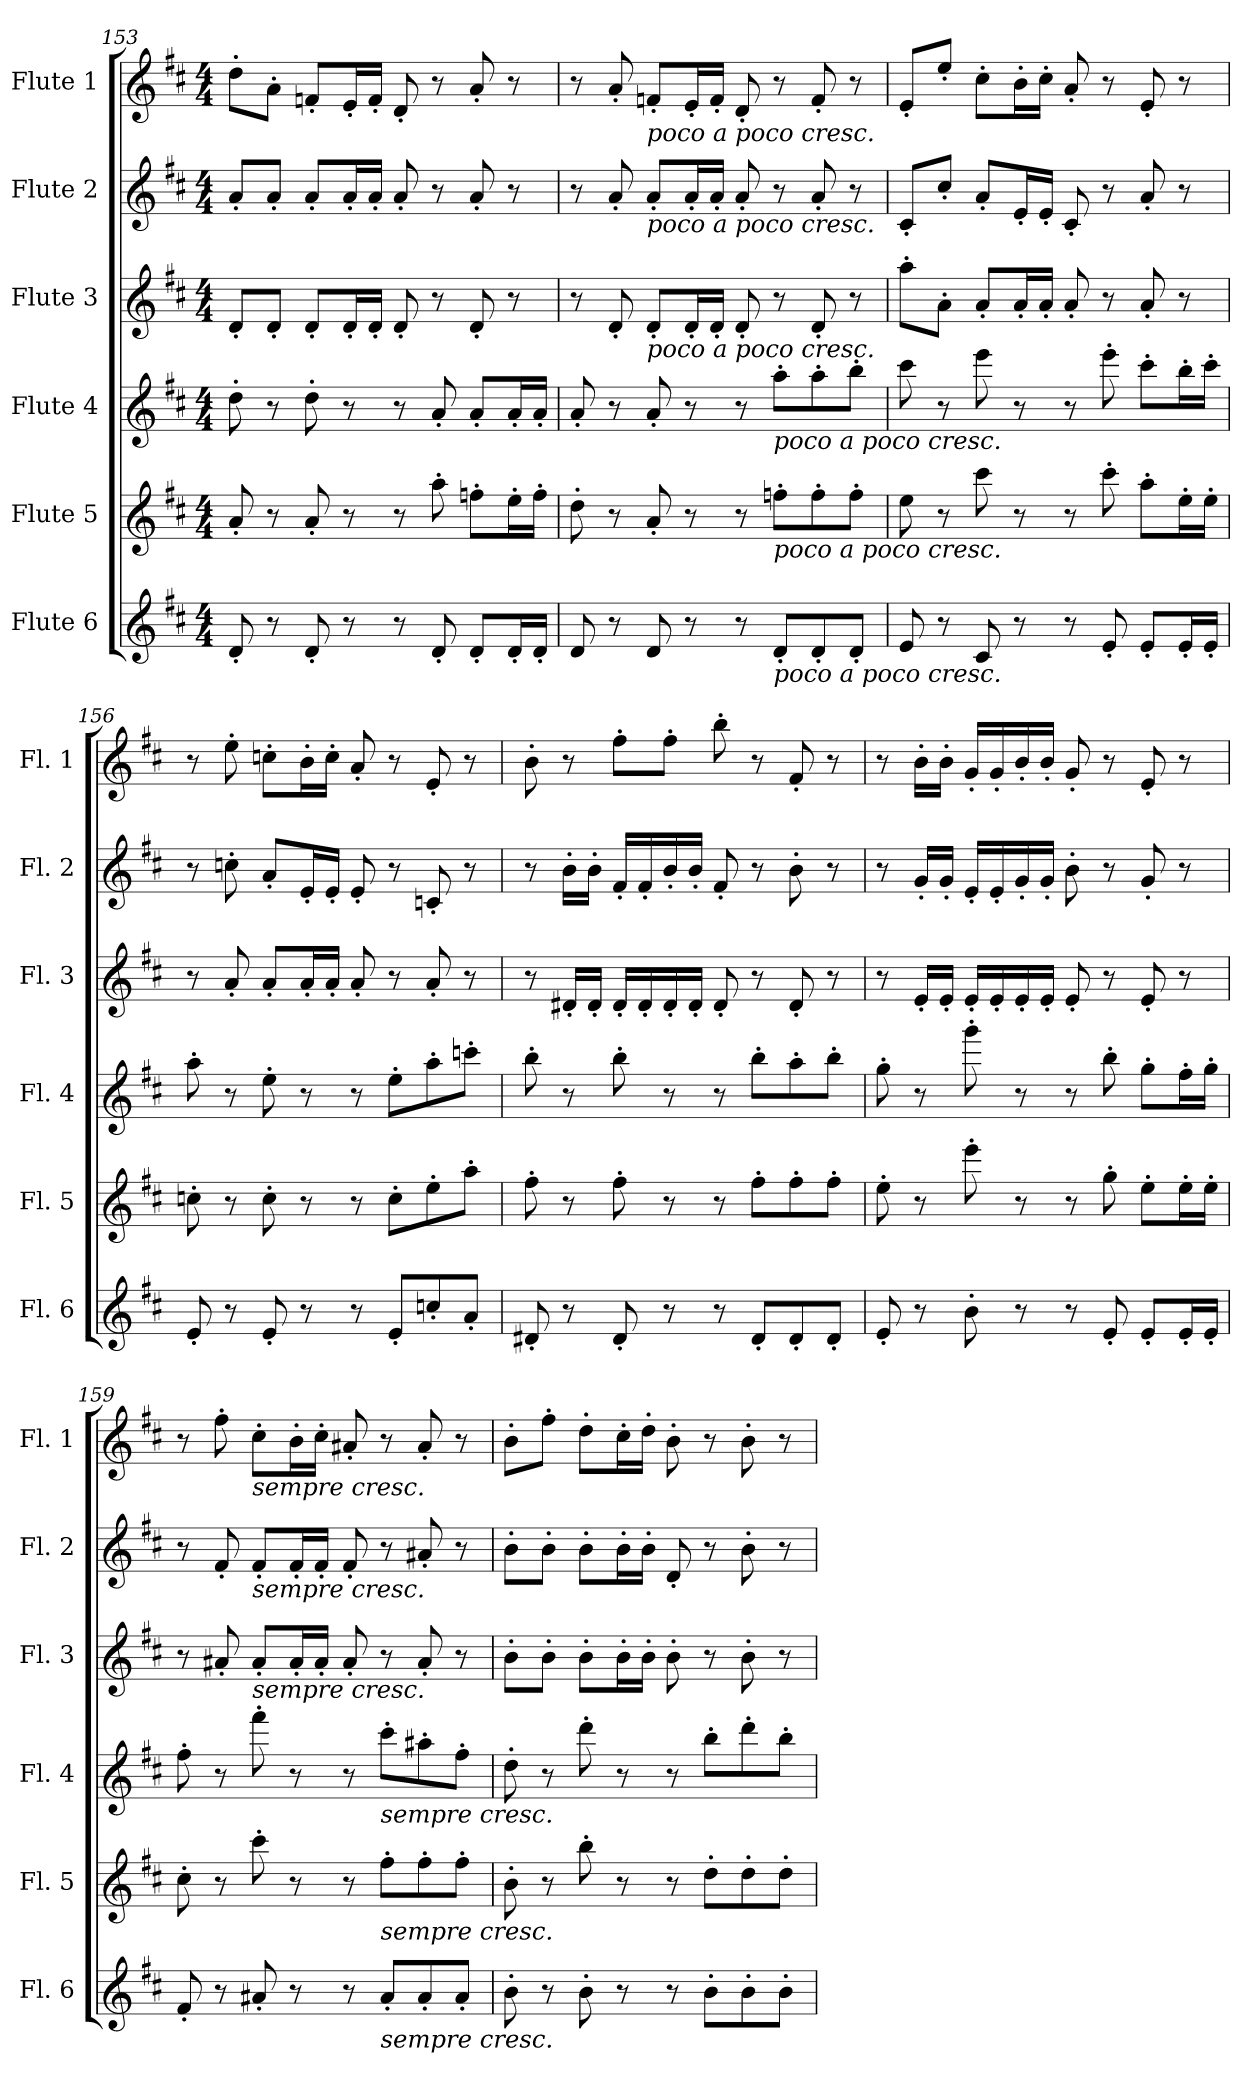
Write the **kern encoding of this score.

**kern	**kern	**kern	**kern	**kern	**kern
*part6	*part5	*part4	*part3	*part2	*part1
*staff6	*staff5	*staff4	*staff3	*staff2	*staff1
*I"Flute 6	*I"Flute 5	*I"Flute 4	*I"Flute 3	*I"Flute 2	*I"Flute 1
*I'Fl. 6	*I'Fl. 5	*I'Fl. 4	*I'Fl. 3	*I'Fl. 2	*I'Fl. 1
!!LO:PB:g=z
*clefG2	*clefG2	*clefG2	*clefG2	*clefG2	*clefG2
*k[f#c#]	*k[f#c#]	*k[f#c#]	*k[f#c#]	*k[f#c#]	*k[f#c#]
*M4/4	*M4/4	*M4/4	*M4/4	*M4/4	*M4/4
=153	=153	=153	=153	=153	=153
8d'/	8a'/	8dd'\	8d'/L	8a'/L	8dd'\L
8r	8r	8r	8d'/J	8a'/J	8a'\J
8d'/	8a'/	8dd'\	8d'/L	8a'/L	8fn'/L
8r	8r	8r	16d'/L	16a'/L	16e'/L
.	.	.	16d'/JJ	16a'/JJ	16f'/JJ
8r	8r	8r	8d'/	8a'/	8d'/
8d'/	8aa'\	8a'/	8r	8r	8r
8d'/L	8ffn'\L	8a'/L	8d'/	8a'/	8a'/
16d'/L	16ee'\L	16a'/L	8r	8r	8r
16d'/JJ	16ff'\JJ	16a'/JJ	.	.	.
=154	=154	=154	=154	=154	=154
8d/	8dd'\	8a'/	8r	8r	8r
8r	8r	8r	8d'/	8a'/	8a'/
!	!	!	!	!	!LO:TX:b:i:t=poco a poco cresc.
!	!	!	!	!LO:TX:b:i:t=poco a poco cresc.	!
!	!	!	!LO:TX:b:i:t=poco a poco cresc.	!	!
8d/	8a'/	8a'/	8d'/L	8a'/L	8fn'/L
8r	8r	8r	16d'/L	16a'/L	16e'/L
.	.	.	16d'/JJ	16a'/JJ	16f'/JJ
8r	8r	8r	8d'/	8a'/	8d'/
!	!	!LO:TX:b:i:t=poco a poco cresc.	!	!	!
!	!LO:TX:b:i:t=poco a poco cresc.	!	!	!	!
!LO:TX:b:i:t=poco a poco cresc.	!	!	!	!	!
8d'/L	8ffn'\L	8aa'\L	8r	8r	8r
8d'/	8ff'\	8aa'\	8d'/	8a'/	8f'/
8d'/J	8ff'\J	8bb'\J	8r	8r	8r
=155	=155	=155	=155	=155	=155
8e/	8ee\	8ccc#\	8aa'\L	8c#'/L	8e'/L
8r	8r	8r	8a'\J	8cc#'/J	8ee'/J
8c#/	8ccc#\	8eee\	8a'/L	8a'/L	8cc#'\L
8r	8r	8r	16a'/L	16e'/L	16b'\L
.	.	.	16a'/JJ	16e'/JJ	16cc#'\JJ
8r	8r	8r	8a'/	8c#'/	8a'/
8e'/	8ccc#'\	8eee'\	8r	8r	8r
8e'/L	8aa'\L	8ccc#'\L	8a'/	8a'/	8e'/
16e'/L	16ee'\L	16bb'\L	8r	8r	8r
16e'/JJ	16ee'\JJ	16ccc#'\JJ	.	.	.
!!LO:LB:g=z
=156	=156	=156	=156	=156	=156
8e'/	8ccn'\	8aa'\	8r	8r	8r
8r	8r	8r	8a'/	8ccn'\	8ee'\
8e'/	8cc'\	8ee'\	8a'/L	8a'/L	8ccn'\L
8r	8r	8r	16a'/L	16e'/L	16b'\L
.	.	.	16a'/JJ	16e'/JJ	16cc'\JJ
8r	8r	8r	8a'/	8e'/	8a'/
8e'/L	8cc'\L	8ee'\L	8r	8r	8r
8ccn'/	8ee'\	8aa'\	8a'/	8cn'/	8e'/
8a'/J	8aa'\J	8cccn'\J	8r	8r	8r
=157	=157	=157	=157	=157	=157
8d#X'/	8ff#'\	8bb'\	8r	8r	8b'\
8r	8r	8r	16d#X'/LL	16b'\LL	8r
.	.	.	16d#'/JJ	16b'\JJ	.
8d#'/	8ff#'\	8bb'\	16d#'/LL	16f#'/LL	8ff#'\L
.	.	.	16d#'/	16f#'/	.
8r	8r	8r	16d#'/	16b'/	8ff#'\J
.	.	.	16d#'/JJ	16b'/JJ	.
8r	8r	8r	8d#'/	8f#'/	8bb'\
8d#'/L	8ff#'\L	8bb'\L	8r	8r	8r
8d#'/	8ff#'\	8aa'\	8d#'/	8b'\	8f#'/
8d#'/J	8ff#'\J	8bb'\J	8r	8r	8r
=158	=158	=158	=158	=158	=158
8e'/	8ee'\	8gg'\	8r	8r	8r
8r	8r	8r	16e'/LL	16g'/LL	16b'\LL
.	.	.	16e'/JJ	16g'/JJ	16b'\JJ
8b'\	8eee'\	8ggg'\	16e'/LL	16e'/LL	16g'/LL
.	.	.	16e'/	16e'/	16g'/
8r	8r	8r	16e'/	16g'/	16b'/
.	.	.	16e'/JJ	16g'/JJ	16b'/JJ
8r	8r	8r	8e'/	8b'\	8g'/
8e'/	8gg'\	8bb'\	8r	8r	8r
8e'/L	8ee'\L	8gg'\L	8e'/	8g'/	8e'/
16e'/L	16ee'\L	16ff#'\L	8r	8r	8r
16e'/JJ	16ee'\JJ	16gg'\JJ	.	.	.
!!LO:PB:g=z
=159	=159	=159	=159	=159	=159
8f#'/	8cc#'\	8ff#'\	8r	8r	8r
8r	8r	8r	8a#X'/	8f#'/	8ff#'\
!	!	!	!	!	!LO:TX:b:i:t=sempre cresc.
!	!	!	!	!LO:TX:b:i:t=sempre cresc.	!
!	!	!	!LO:TX:b:i:t=sempre cresc.	!	!
8a#X'/	8ccc#'\	8fff#'\	8a#'/L	8f#'/L	8cc#'\L
8r	8r	8r	16a#'/L	16f#'/L	16b'\L
.	.	.	16a#'/JJ	16f#'/JJ	16cc#'\JJ
8r	8r	8r	8a#'/	8f#'/	8a#X'/
!	!	!LO:TX:b:i:t=sempre cresc.	!	!	!
!	!LO:TX:b:i:t=sempre cresc.	!	!	!	!
!LO:TX:b:i:t=sempre cresc.	!	!	!	!	!
8a#'/L	8ff#'\L	8ccc#'\L	8r	8r	8r
8a#'/	8ff#'\	8aa#X'\	8a#'/	8a#X'/	8a#'/
8a#'/J	8ff#'\J	8ff#'\J	8r	8r	8r
=160	=160	=160	=160	=160	=160
8b'\	8b'\	8dd'\	8b'\L	8b'\L	8b'\L
8r	8r	8r	8b'\J	8b'\J	8ff#'\J
8b'\	8bb'\	8ddd'\	8b'\L	8b'\L	8dd'\L
8r	8r	8r	16b'\L	16b'\L	16cc#'\L
.	.	.	16b'\JJ	16b'\JJ	16dd'\JJ
8r	8r	8r	8b'\	8d'/	8b'\
8b'\L	8dd'\L	8bb'\L	8r	8r	8r
8b'\	8dd'\	8ddd'\	8b'\	8b'\	8b'\
8b'\J	8dd'\J	8bb'\J	8r	8r	8r
=	=	=	=	=	=
*-	*-	*-	*-	*-	*-
